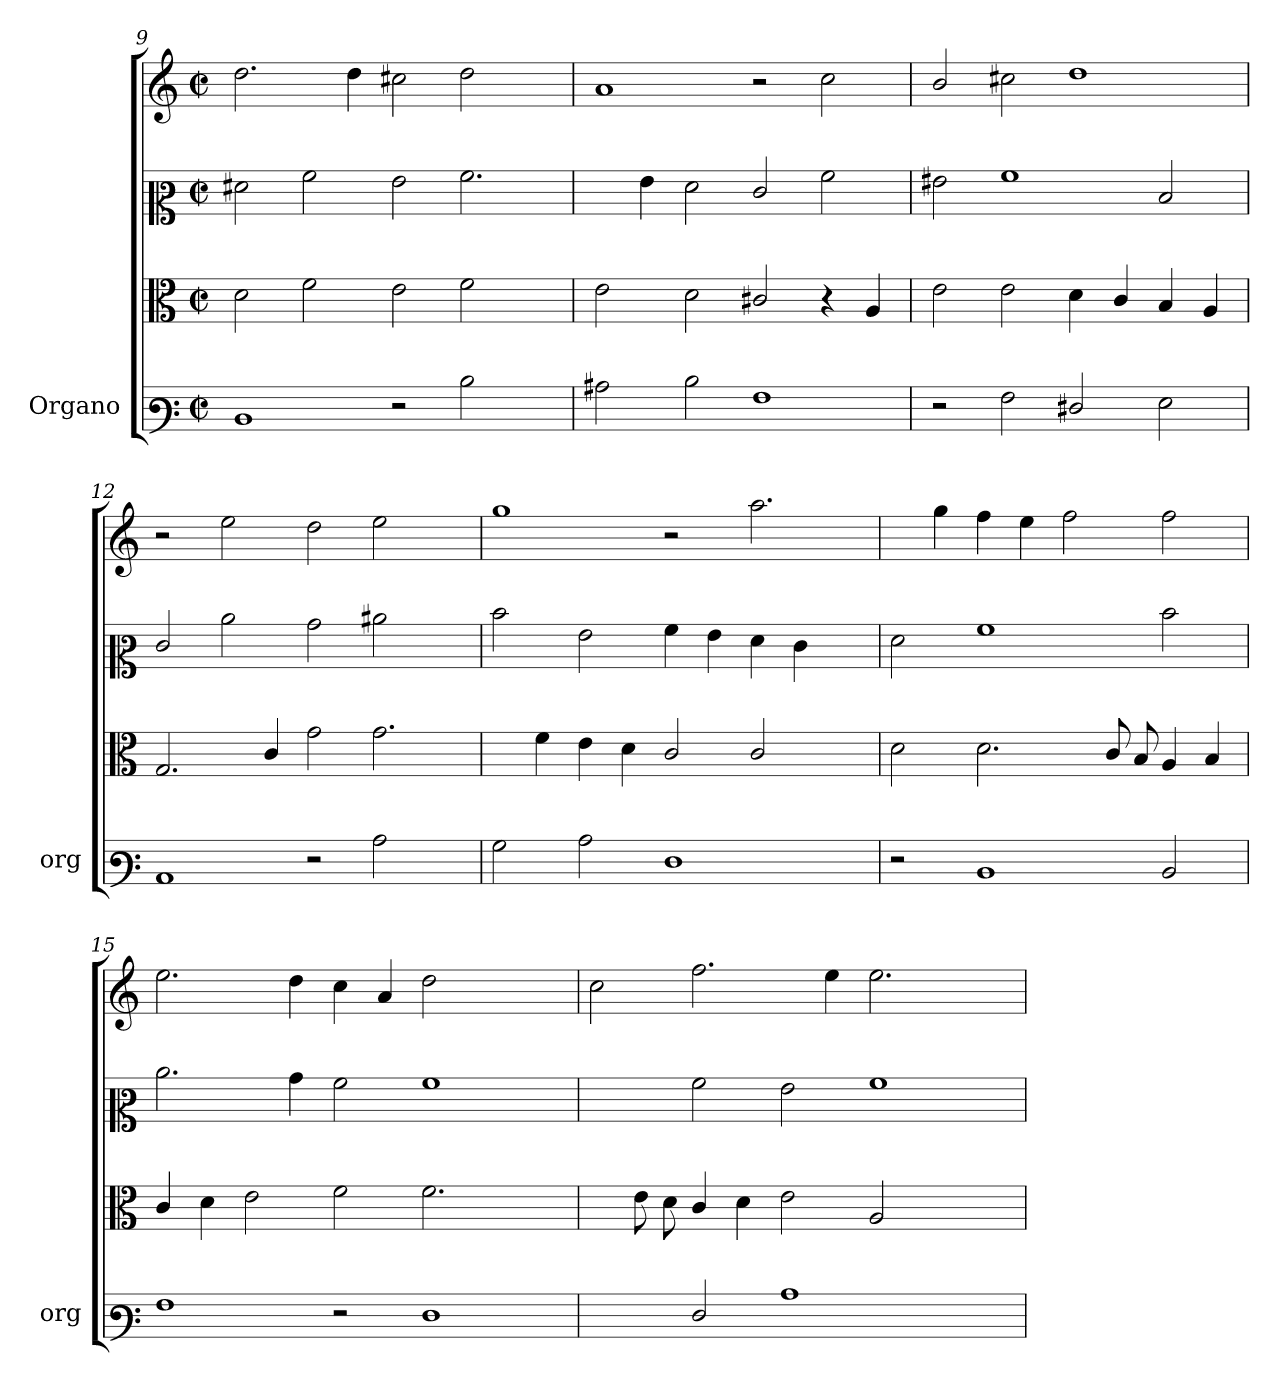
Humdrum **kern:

**kern	**kern	**kern	**kern
*part1	*part1	*part1	*part1
*staff4	*staff3	*staff2	*staff1
*I"Organo	*	*	*
*I'org	*	*	*
*clefF3	*clefC3	*clefC2	*clefG2
*k[]	*k[]	*k[]	*k[]
*M2/1	*M2/1	*M2/1	*M2/1
*met(c|)	*met(c|)	*met(c|)	*met(c|)
=9	=9	=9	=9
1D	2d\	2f#X\	2.dd\
.	2f\	2a\	.
.	.	.	4dd\
2r	2e\	2g\	2cc#X\
2d\	2f\	2.a\	2dd\
4ryy	4ryy	.	4ryy
=10	=10	=10	=10
2c#X\	2e\	4ryy	1a
.	.	4g\	.
2d\	2d\	2f\	.
1A	2c#X/	2e/	2r
.	4r	2a\	2cc\
.	4A/	.	.
=11	=11	=11	=11
2r	2e\	2g#X\	2b/
2A\	2e\	1a	2cc#X\
2F#X/	4d\	.	1dd
.	4c/	.	.
2G\	4B/	2d/	.
.	4A/	.	.
=12	=12	=12	=12
1C	2.G/	2e/	2r
.	.	2cc\	2ee\
.	4c/	.	.
2r	2g\	2b\	2dd\
2c\	2.g\	2cc#X\	2ee\
4ryy	.	4ryy	4ryy
=13	=13	=13	=13
2B\	4ryy	2dd\	1gg
.	4f\	.	.
2c\	4e\	2g\	.
.	4d\	.	.
1F	2c/	4a\	2r
.	.	4g\	.
.	2c/	4f\	2.aa\
.	.	4e\	.
4ryy	4ryy	4ryy	.
=14	=14	=14	=14
2r	2d\	2f\	4ryy
.	.	.	4gg\
1D	2.d\	1a	4ff\
.	.	.	4ee\
.	.	.	2ff\
.	8c/	.	.
.	8B/	.	.
2D/	4A/	2dd\	2ff\
.	4B/	.	.
=15	=15	=15	=15
1A	4c/	2.cc\	2.ee\
.	4d\	.	.
.	2e\	.	.
.	.	4b\	4dd\
2r	2f\	2a\	4cc\
.	.	.	4a/
1F\	2.f\	1a\	2dd\
.	.	.	2ryy
.	4ryy	.	.
=16	=16	=16	=16
2ryy	4ryy	2ryy	2cc\
.	8e\	.	.
.	8d\	.	.
2F/	4c/	2a\	2.ff\
.	4d\	.	.
1c	2e\	2g\	.
.	.	.	4ee\
.	2A/	1a\	2.ee\
2ryy	2ryy	.	.
.	.	.	4ryy
=	=	=	=
*-	*-	*-	*-
